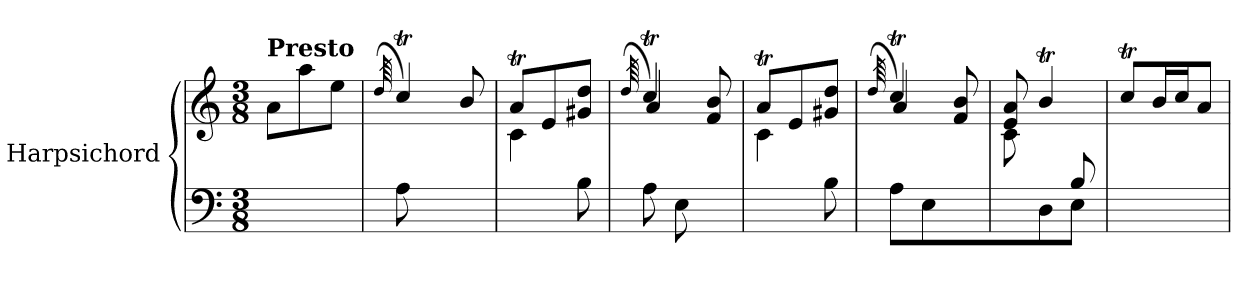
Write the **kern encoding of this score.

**kern	**kern
*part1	*part1
*staff2	*staff1
*I"Harpsichord	*
*I'Hch.	*
*clefF4	*clefG2
*k[]	*k[]
*M3/8	*M3/8
=1	=1
!	!LO:TX:a:B:t=Presto
4.ryy	8a\L
.	8aa\
.	8ee\J
=2	=2
.	(<64qdd/
*	*^
8A\L	4ccT/)	8ryy
4ryy	.	8a\
.	8b/	8e\J
=3	=3	=3
4ryy	8aT/L	4c\
.	8e/	.
8B\	8g#X/ 8dd/J	8ryy
*	*v	*v
=4	=4
.	(<64qdd/
*	*^
*	*	*^
8A\L	4ccT/)	4a/	4ryy
8E\	.	.	.
8ryy	8f/ 8b/	8ryy	8d\J
*	*	*v	*v
=5	=5	=5
4ryy	8aT/L	4c\
.	8e/	.
8B\	8g#X/ 8dd/J	8ryy
*	*v	*v
=6	=6
.	(<64qdd/
*	*^
*	*	*^
8A\L	4ccT/)	4a/	4ryy
8E\	.	.	.
8ryy	8f/ 8b/	8ryy	8d\J
*	*	*v	*v
=7	=7	=7
*^	*	*
8ryy	4ryy	8e/ 8a/	8c\L
8D\	.	4bt/	4ryy
8E\J	8B/	.	.
*v	*v	*	*
*	*v	*v
!!LO:LB:g=z
=8	=8
4.ryy	8ccT/L
.	16b/L
.	16cc/J
.	8a/J
=	=
*-	*-
